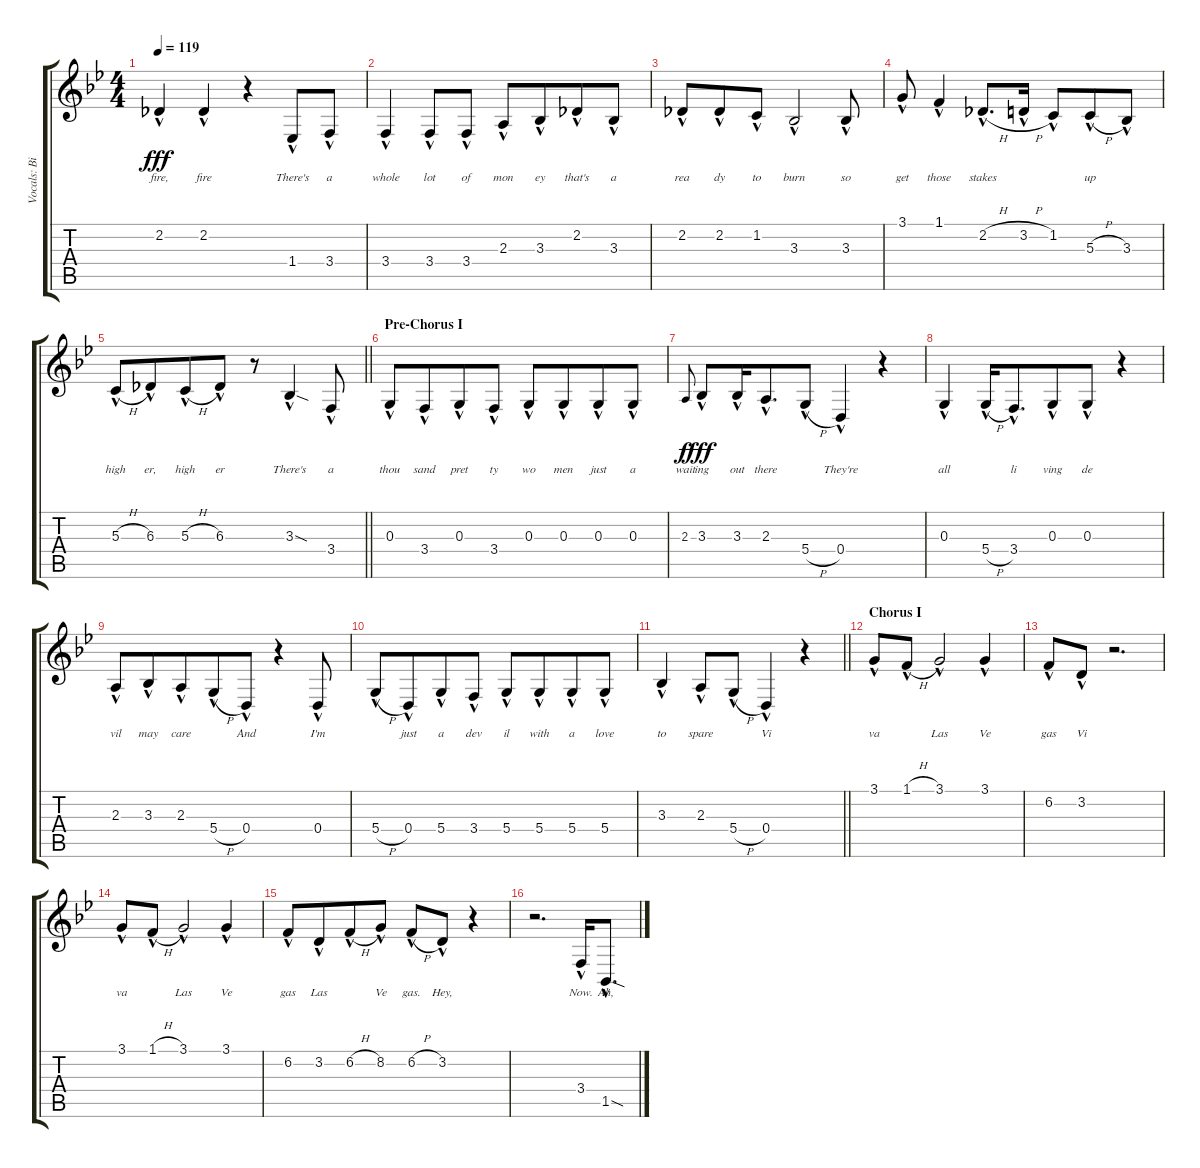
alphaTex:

\track ("Vocals: Billy" "Vocals: Bi") {instrument lead2sawtooth}
\staff {score tabs}
\tuning (E4 B3 G3 D3 A2 E2) {hide}
\ts (4 4)
\tempo 119
\clef g2
\ks bb
2.2{hac}.4{lyrics (0 "fire,") lyrics (1 "") lyrics (2 "") lyrics (3 "") lyrics (4 "") dy fff} 2.2{hac}.4{lyrics (0 "fire") lyrics (1 "") lyrics (2 "") lyrics (3 "") lyrics (4 "")} r.4 1.4{hac}.8{lyrics (0 "There's") lyrics (1 "") lyrics (2 "") lyrics (3 "") lyrics (4 "")} 3.4{hac}.8{lyrics (0 "a") lyrics (1 "") lyrics (2 "") lyrics (3 "") lyrics (4 "")} |
3.4{hac}.4{lyrics (0 "whole") lyrics (1 "") lyrics (2 "") lyrics (3 "") lyrics (4 "")} 3.4{hac}.8{lyrics (0 "lot") lyrics (1 "") lyrics (2 "") lyrics (3 "") lyrics (4 "")} 3.4{hac}.8{lyrics (0 "of") lyrics (1 "") lyrics (2 "") lyrics (3 "") lyrics (4 "") beam split} 2.3{hac}.8{lyrics (0 "mon") lyrics (1 "") lyrics (2 "") lyrics (3 "") lyrics (4 "")} 3.3{hac}.8{lyrics (0 "ey") lyrics (1 "") lyrics (2 "") lyrics (3 "") lyrics (4 "") beam merge} 2.2{hac}.8{lyrics (0 "that's") lyrics (1 "") lyrics (2 "") lyrics (3 "") lyrics (4 "")} 3.3{hac}.8{lyrics (0 "a") lyrics (1 "") lyrics (2 "") lyrics (3 "") lyrics (4 "")} |
2.2{hac}.8{lyrics (0 "rea") lyrics (1 "") lyrics (2 "") lyrics (3 "") lyrics (4 "")} 2.2{hac}.8{lyrics (0 "dy") lyrics (1 "") lyrics (2 "") lyrics (3 "") lyrics (4 "") beam merge} 1.2{hac}.8{lyrics (0 "to") lyrics (1 "") lyrics (2 "") lyrics (3 "") lyrics (4 "")} 3.3{hac}.2{lyrics (0 "burn") lyrics (1 "") lyrics (2 "") lyrics (3 "") lyrics (4 "")} 3.3{hac}.8{lyrics (0 "so") lyrics (1 "") lyrics (2 "") lyrics (3 "") lyrics (4 "")} |
3.1{hac}.8{lyrics (0 "get") lyrics (1 "") lyrics (2 "") lyrics (3 "") lyrics (4 "")} 1.1{hac}.4{lyrics (0 "those") lyrics (1 "") lyrics (2 "") lyrics (3 "") lyrics (4 "")} 2.2{h hac}.8{d lyrics (0 "stakes") lyrics (1 "") lyrics (2 "") lyrics (3 "") lyrics (4 "") beam merge} 3.2{h hac}.16{lyrics (0 "") lyrics (1 "") lyrics (2 "") lyrics (3 "") lyrics (4 "") beam split} 1.2{hac}.8{lyrics (0 "") lyrics (1 "") lyrics (2 "") lyrics (3 "") lyrics (4 "") beam merge} 5.3{h hac}.8{lyrics (0 "up") lyrics (1 "") lyrics (2 "") lyrics (3 "") lyrics (4 "")} 3.3{hac}.8{lyrics (0 "") lyrics (1 "") lyrics (2 "") lyrics (3 "") lyrics (4 "")} |
\barLineRight lightlight
5.3{h hac}.8{lyrics (0 "high") lyrics (1 "") lyrics (2 "") lyrics (3 "") lyrics (4 "")} 6.3{hac}.8{lyrics (0 "er,") lyrics (1 "") lyrics (2 "") lyrics (3 "") lyrics (4 "") beam merge} 5.3{h hac}.8{lyrics (0 "high") lyrics (1 "") lyrics (2 "") lyrics (3 "") lyrics (4 "")} 6.3{hac}.8{lyrics (0 "er") lyrics (1 "") lyrics (2 "") lyrics (3 "") lyrics (4 "")} r.8 3.3{sod hac}.4{lyrics (0 "There's") lyrics (1 "") lyrics (2 "") lyrics (3 "") lyrics (4 "")} 3.4{hac}.8{lyrics (0 "a") lyrics (1 "") lyrics (2 "") lyrics (3 "") lyrics (4 "")} |
\section ("" "Pre-Chorus I")
0.3{hac}.8{lyrics (0 "thou") lyrics (1 "") lyrics (2 "") lyrics (3 "") lyrics (4 "")} 3.4{hac}.8{lyrics (0 "sand") lyrics (1 "") lyrics (2 "") lyrics (3 "") lyrics (4 "") beam merge} 0.3{hac}.8{lyrics (0 "pret") lyrics (1 "") lyrics (2 "") lyrics (3 "") lyrics (4 "")} 3.4{hac}.8{lyrics (0 "ty") lyrics (1 "") lyrics (2 "") lyrics (3 "") lyrics (4 "") beam split} 0.3{hac}.8{lyrics (0 "wo") lyrics (1 "") lyrics (2 "") lyrics (3 "") lyrics (4 "")} 0.3{hac}.8{lyrics (0 "men") lyrics (1 "") lyrics (2 "") lyrics (3 "") lyrics (4 "") beam merge} 0.3{hac}.8{lyrics (0 "just") lyrics (1 "") lyrics (2 "") lyrics (3 "") lyrics (4 "")} 0.3{hac}.8{lyrics (0 "a") lyrics (1 "") lyrics (2 "") lyrics (3 "") lyrics (4 "")} |
2.3.8{lyrics (0 "wait") lyrics (1 "") lyrics (2 "") lyrics (3 "") lyrics (4 "") gr onbeat dy f} 3.3{hac}.8{lyrics (0 "ing") lyrics (1 "") lyrics (2 "") lyrics (3 "") lyrics (4 "") dy fff} 3.3{hac}.16{lyrics (0 "out") lyrics (1 "") lyrics (2 "") lyrics (3 "") lyrics (4 "")} 2.3{hac}.8{d lyrics (0 "there") lyrics (1 "") lyrics (2 "") lyrics (3 "") lyrics (4 "") beam merge} 5.4{h hac}.8{lyrics (0 "") lyrics (1 "") lyrics (2 "") lyrics (3 "") lyrics (4 "")} 0.4{hac}.4{lyrics (0 "They're") lyrics (1 "") lyrics (2 "") lyrics (3 "") lyrics (4 "")} r.4 |
0.3{hac}.4{lyrics (0 "all") lyrics (1 "") lyrics (2 "") lyrics (3 "") lyrics (4 "")} 5.4{h hac}.16{lyrics (0 "") lyrics (1 "") lyrics (2 "") lyrics (3 "") lyrics (4 "")} 3.4{hac}.8{d lyrics (0 "li") lyrics (1 "") lyrics (2 "") lyrics (3 "") lyrics (4 "") beam merge} 0.3{hac}.8{lyrics (0 "ving") lyrics (1 "") lyrics (2 "") lyrics (3 "") lyrics (4 "")} 0.3{hac}.8{lyrics (0 "de") lyrics (1 "") lyrics (2 "") lyrics (3 "") lyrics (4 "")} r.4 |
2.3{hac}.8{lyrics (0 "vil") lyrics (1 "") lyrics (2 "") lyrics (3 "") lyrics (4 "")} 3.3{hac}.8{lyrics (0 "may") lyrics (1 "") lyrics (2 "") lyrics (3 "") lyrics (4 "") beam merge} 2.3{hac}.8{lyrics (0 "care") lyrics (1 "") lyrics (2 "") lyrics (3 "") lyrics (4 "")} 5.4{h hac}.8{lyrics (0 "") lyrics (1 "") lyrics (2 "") lyrics (3 "") lyrics (4 "") beam merge} 0.4{hac}.8{lyrics (0 "And") lyrics (1 "") lyrics (2 "") lyrics (3 "") lyrics (4 "")} r.4 0.4{hac}.8{lyrics (0 "I'm") lyrics (1 "") lyrics (2 "") lyrics (3 "") lyrics (4 "")} |
5.4{h hac}.8{lyrics (0 "") lyrics (1 "") lyrics (2 "") lyrics (3 "") lyrics (4 "")} 0.4{hac}.8{lyrics (0 "just") lyrics (1 "") lyrics (2 "") lyrics (3 "") lyrics (4 "") beam merge} 5.4{hac}.8{lyrics (0 "a") lyrics (1 "") lyrics (2 "") lyrics (3 "") lyrics (4 "")} 3.4{hac}.8{lyrics (0 "dev") lyrics (1 "") lyrics (2 "") lyrics (3 "") lyrics (4 "") beam split} 5.4{hac}.8{lyrics (0 "il") lyrics (1 "") lyrics (2 "") lyrics (3 "") lyrics (4 "")} 5.4{hac}.8{lyrics (0 "with") lyrics (1 "") lyrics (2 "") lyrics (3 "") lyrics (4 "") beam merge} 5.4{hac}.8{lyrics (0 "a") lyrics (1 "") lyrics (2 "") lyrics (3 "") lyrics (4 "")} 5.4{hac}.8{lyrics (0 "love") lyrics (1 "") lyrics (2 "") lyrics (3 "") lyrics (4 "")} |
\barLineRight lightlight
3.3{hac}.4{lyrics (0 "to") lyrics (1 "") lyrics (2 "") lyrics (3 "") lyrics (4 "")} 2.3{hac}.8{lyrics (0 "spare") lyrics (1 "") lyrics (2 "") lyrics (3 "") lyrics (4 "")} 5.4{h hac}.8{lyrics (0 "") lyrics (1 "") lyrics (2 "") lyrics (3 "") lyrics (4 "")} 0.4{hac}.4{lyrics (0 "Vi") lyrics (1 "") lyrics (2 "") lyrics (3 "") lyrics (4 "")} r.4 |
\section ("" "Chorus I")
3.1{hac}.8{lyrics (0 "va") lyrics (1 "") lyrics (2 "") lyrics (3 "") lyrics (4 "")} 1.1{h hac}.8{lyrics (0 "") lyrics (1 "") lyrics (2 "") lyrics (3 "") lyrics (4 "")} 3.1{hac}.2{lyrics (0 "Las") lyrics (1 "") lyrics (2 "") lyrics (3 "") lyrics (4 "")} 3.1{hac}.4{lyrics (0 "Ve") lyrics (1 "") lyrics (2 "") lyrics (3 "") lyrics (4 "")} |
6.2{hac}.8{lyrics (0 "gas") lyrics (1 "") lyrics (2 "") lyrics (3 "") lyrics (4 "")} 3.2{hac}.8{lyrics (0 "Vi") lyrics (1 "") lyrics (2 "") lyrics (3 "") lyrics (4 "")} r.2{d} |
3.1{hac}.8{lyrics (0 "va") lyrics (1 "") lyrics (2 "") lyrics (3 "") lyrics (4 "")} 1.1{h hac}.8{lyrics (0 "") lyrics (1 "") lyrics (2 "") lyrics (3 "") lyrics (4 "")} 3.1{hac}.2{lyrics (0 "Las") lyrics (1 "") lyrics (2 "") lyrics (3 "") lyrics (4 "")} 3.1{hac}.4{lyrics (0 "Ve") lyrics (1 "") lyrics (2 "") lyrics (3 "") lyrics (4 "")} |
6.2{hac}.8{lyrics (0 "gas") lyrics (1 "") lyrics (2 "") lyrics (3 "") lyrics (4 "")} 3.2{hac}.8{lyrics (0 "Las") lyrics (1 "") lyrics (2 "") lyrics (3 "") lyrics (4 "") beam merge} 6.2{h hac}.8{lyrics (0 "") lyrics (1 "") lyrics (2 "") lyrics (3 "") lyrics (4 "")} 8.2{hac}.8{lyrics (0 "Ve") lyrics (1 "") lyrics (2 "") lyrics (3 "") lyrics (4 "") beam split} 6.2{h hac}.8{lyrics (0 "gas.") lyrics (1 "") lyrics (2 "") lyrics (3 "") lyrics (4 "")} 3.2{hac}.8{lyrics (0 "Hey,") lyrics (1 "") lyrics (2 "") lyrics (3 "") lyrics (4 "")} r.4 |
r.2{d} 3.4{hac}.16{lyrics (0 "Now.") lyrics (1 "") lyrics (2 "") lyrics (3 "") lyrics (4 "")} 1.5{sod hac}.8{d lyrics (0 "Ah,") lyrics (1 "") lyrics (2 "") lyrics (3 "") lyrics (4 "")}
